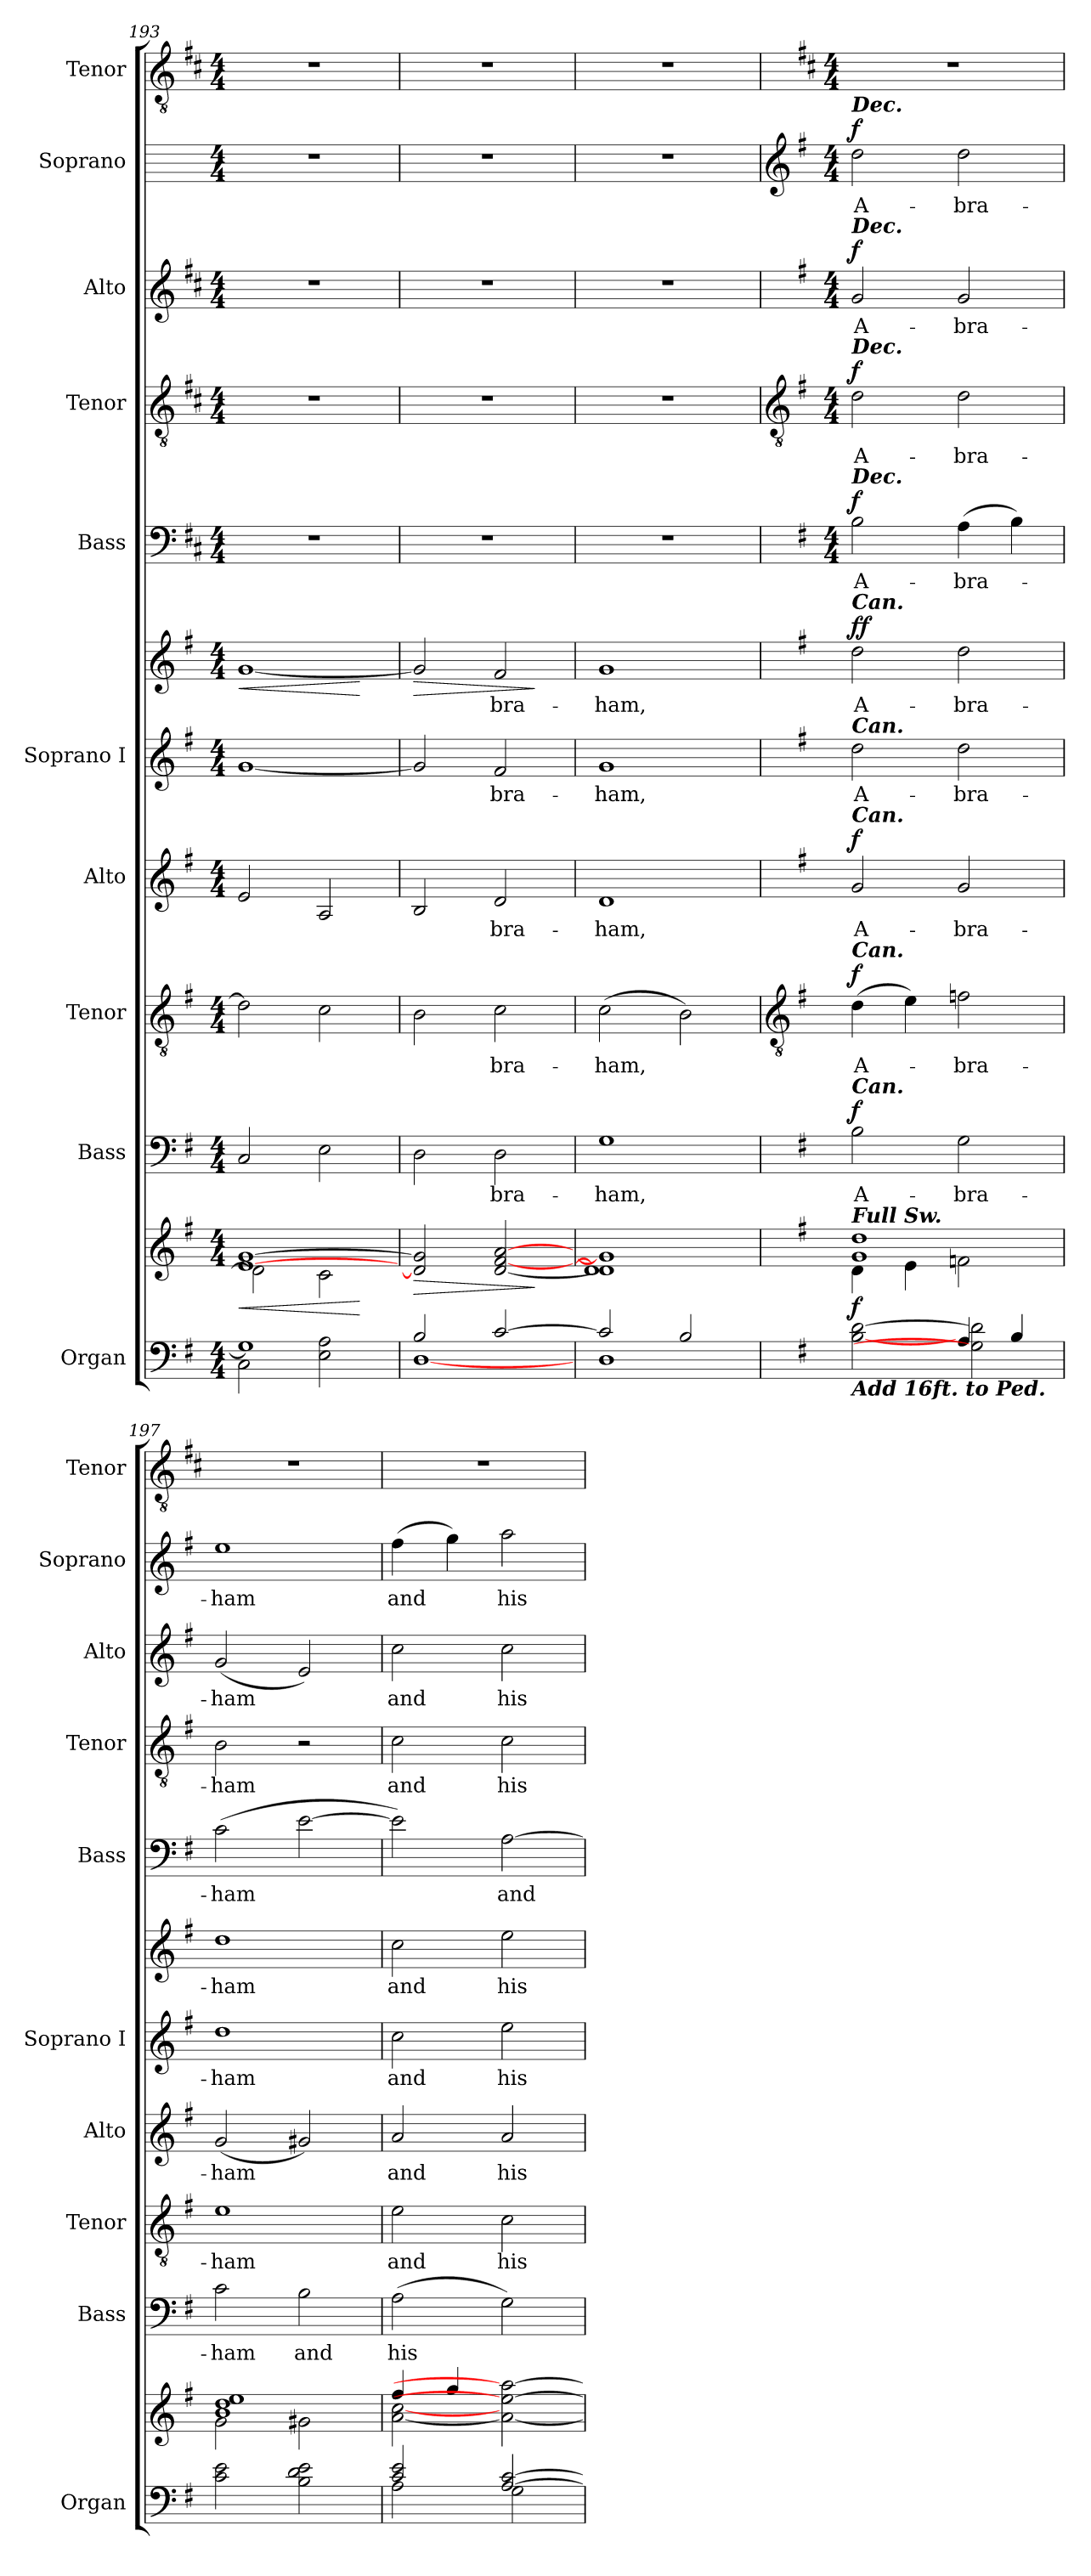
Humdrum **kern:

**kern	**kern	**dynam	**kern	**text	**dynam	**kern	**text	**dynam	**kern	**text	**dynam	**kern	**text	**kern	**text	**dynam	**kern	**text	**dynam	**kern	**text	**dynam	**kern	**text	**dynam	**kern	**text	**dynam	**kern
*part10	*part10	*part10	*part9	*part9	*part9	*part8	*part8	*part8	*part7	*part7	*part7	*part6	*part6	*part6	*part6	*part6	*part5	*part5	*part5	*part4	*part4	*part4	*part3	*part3	*part3	*part2	*part2	*part2	*part1
*staff12	*staff11	*staff11/12	*staff10	*staff10	*staff10	*staff9	*staff9	*staff9	*staff8	*staff8	*staff8	*staff7	*staff7	*staff6	*staff6	*staff6/7	*staff5	*staff5	*staff5	*staff4	*staff4	*staff4	*staff3	*staff3	*staff3	*staff2	*staff2	*staff2	*staff1
*I"Organ	*	*	*I"Bass	*	*	*I"Tenor	*	*	*I"Alto	*	*	*I"Soprano I	*	*	*	*	*I"Bass	*	*	*I"Tenor	*	*	*I"Alto	*	*	*I"Soprano	*	*	*I"Tenor
*I'Organ	*	*	*I'Bass	*	*	*I'Tenor	*	*	*I'Alto	*	*	*I'Soprano I	*	*	*	*	*I'Bass	*	*	*I'Tenor	*	*	*I'Alto	*	*	*I'Soprano	*	*	*I'Tenor
*clefF4	*clefG2	*	*clefF4	*	*	*clefGv2	*	*	*clefG2	*	*	*clefG2	*	*clefG2	*	*	*clefF4	*	*	*clefGv2	*	*	*clefG2	*	*	*	*	*	*clefGv2
*k[f#]	*k[f#]	*	*k[f#]	*	*	*k[f#]	*	*	*k[f#]	*	*	*k[f#]	*	*k[f#]	*	*	*k[f#c#]	*	*	*k[f#c#]	*	*	*k[f#c#]	*	*	*	*	*	*k[f#c#]
*G:	*G:	*	*G:	*	*	*G:	*	*	*G:	*	*	*G:	*	*G:	*	*	*D:	*	*	*D:	*	*	*D:	*	*	*	*	*	*D:
*M4/4	*M4/4	*	*M4/4	*	*	*M4/4	*	*	*M4/4	*	*	*M4/4	*	*M4/4	*	*	*M4/4	*	*	*M4/4	*	*	*M4/4	*	*	*M4/4	*	*	*M4/4
=193	=193	=193	=193	=193	=193	=193	=193	=193	=193	=193	=193	=193	=193	=193	=193	=193	=193	=193	=193	=193	=193	=193	=193	=193	=193	=193	=193	=193	=193
*^	*	*	*	*	*	*	*	*	*	*	*	*	*	*	*	*	*	*	*	*	*	*	*	*	*	*	*	*	*
!	!	!	!LO:HP:b	!	!	!	!	!	!	!	!	!	!	!	!	!	!LO:HP:b	!	!	!	!	!	!	!	!	!	!	!	!	!
*	*	*^	*	*	*	*	*	*	*	*	*	*	*	*	*	*	*	*	*	*	*	*	*	*	*	*	*	*	*	*
1G/]	2C\	[1e [1g	2d\]	<	2C	.	.	2d]	.	.	2e	.	.	[1g	.	[1g	.	<	1r	.	.	1r	.	.	1r	.	.	1r	.	.	1r
.	2E\ 2A\	.	2c\	.	2E\	.	.	2c	.	.	2A	.	.	.	.	.	.	.	.	.	.	.	.	.	.	.	.	.	.	.	.
*v	*v	*	*	*	*	*	*	*	*	*	*	*	*	*	*	*	*	*	*	*	*	*	*	*	*	*	*	*	*	*	*
*	*v	*v	*	*	*	*	*	*	*	*	*	*	*	*	*	*	*	*	*	*	*	*	*	*	*	*	*	*	*	*
.	.	[	.	.	.	.	.	.	.	.	.	.	.	.	.	[	.	.	.	.	.	.	.	.	.	.	.	.	.
=194	=194	=194	=194	=194	=194	=194	=194	=194	=194	=194	=194	=194	=194	=194	=194	=194	=194	=194	=194	=194	=194	=194	=194	=194	=194	=194	=194	=194	=194
*^	*	*	*	*	*	*	*	*	*	*	*	*	*	*	*	*	*	*	*	*	*	*	*	*	*	*	*	*	*
!	!	!	!LO:HP:b	!	!	!	!	!	!	!	!	!	!	!	!	!	!LO:HP:b	!	!	!	!	!	!	!	!	!	!	!	!	!
*	*	*^	*	*	*	*	*	*	*	*	*	*	*	*	*	*	*	*	*	*	*	*	*	*	*	*	*	*	*	*
2B/	[1D\	2d] 2g]	2ryy	>	2D\	.	.	2B	.	.	2B	.	.	2g]	.	2g]	.	>	1r	.	.	1r	.	.	1r	.	.	1r	.	.	1r
!	!	!	!	!	!	!LO:LY:b	!	!	!LO:LY:b	!	!	!LO:LY:b	!	!	!LO:LY:b	!	!LO:LY:b	!	!	!	!	!	!	!	!	!	!	!	!	!	!
[2c/	.	[2d [2f# [2a	2ryy	.	2D\	bra-	.	2c	bra-	.	2d	bra-	.	2f#	bra-	2f#	bra-	.	.	.	.	.	.	.	.	.	.	.	.	.	.
*v	*v	*	*	*	*	*	*	*	*	*	*	*	*	*	*	*	*	*	*	*	*	*	*	*	*	*	*	*	*	*	*
*	*v	*v	*	*	*	*	*	*	*	*	*	*	*	*	*	*	*	*	*	*	*	*	*	*	*	*	*	*	*	*
.	.	]	.	.	.	.	.	.	.	.	.	.	.	.	.	]	.	.	.	.	.	.	.	.	.	.	.	.	.
=195	=195	=195	=195	=195	=195	=195	=195	=195	=195	=195	=195	=195	=195	=195	=195	=195	=195	=195	=195	=195	=195	=195	=195	=195	=195	=195	=195	=195	=195
*^	*^	*	*	*	*	*	*	*	*	*	*	*	*	*	*	*	*	*	*	*	*	*	*	*	*	*	*	*	*
!	!	!	!	!	!	!LO:LY:b	!	!	!LO:LY:b	!	!	!LO:LY:b	!	!	!LO:LY:b	!	!LO:LY:b	!	!	!	!	!	!	!	!	!	!	!	!	!	!
2c/]	1D\	1d] 1g]	1d\]	.	1G	-ham,	.	(>2c	-ham,	.	1d	-ham,	.	1g	-ham,	1g	-ham,	.	1r	.	.	1r	.	.	1r	.	.	1r	.	.	1r
2B/	.	.	.	.	.	.	.	2B)	.	.	.	.	.	.	.	.	.	.	.	.	.	.	.	.	.	.	.	.	.	.	.
!!LO:LB:g=z
=196	=196	=196	=196	=196	=196	=196	=196	=196	=196	=196	=196	=196	=196	=196	=196	=196	=196	=196	=196	=196	=196	=196	=196	=196	=196	=196	=196	=196	=196	=196	=196
*	*	*	*	*	*	*	*	*clefGv2	*	*	*	*	*	*	*	*	*	*	*	*	*	*clefGv2	*	*	*	*	*	*clefG2	*	*	*
*	*	*	*	*	*	*	*	*	*	*	*	*	*	*	*	*	*	*	*k[f#]	*	*	*k[f#]	*	*	*k[f#]	*	*	*k[f#]	*	*	*
*	*	*	*	*	*	*	*	*	*	*	*	*	*	*	*	*	*	*	*G:	*	*	*G:	*	*	*G:	*	*	*G:	*	*	*
*	*	*	*	*	*	*	*	*	*	*	*	*	*	*	*	*	*	*	*M4/4	*	*	*M4/4	*	*	*M4/4	*	*	*M4/4	*	*	*M4/4
!	!	!	!	!	!	!	!	!	!	!	!	!	!	!	!	!	!	!	!	!	!	!	!	!	!	!	!	!LO:TX:a:Bi:t=Dec.	!	!	!
!	!	!	!	!	!	!	!	!	!	!	!	!	!	!	!	!	!	!	!	!	!	!	!	!	!LO:TX:a:Bi:t=Dec.	!	!	!	!	!	!
!	!	!	!	!	!	!	!	!	!	!	!	!	!	!	!	!	!	!	!	!	!	!LO:TX:a:Bi:t=Dec.	!	!	!	!	!	!	!	!	!
!	!	!	!	!	!	!	!	!	!	!	!	!	!	!	!	!	!	!	!LO:TX:a:Bi:t=Dec.	!	!	!	!	!	!	!	!	!	!	!	!
!	!	!	!	!	!	!	!	!	!	!	!	!	!	!	!	!LO:TX:a:Bi:t=Can.	!	!	!	!	!	!	!	!	!	!	!	!	!	!	!
!	!	!	!	!	!	!	!	!	!	!	!	!	!	!LO:TX:a:Bi:t=Can.	!	!	!	!	!	!	!	!	!	!	!	!	!	!	!	!	!
!	!	!	!	!	!	!	!	!	!	!	!LO:TX:a:Bi:t=Can.	!	!	!	!	!	!	!	!	!	!	!	!	!	!	!	!	!	!	!	!
!	!	!	!	!	!	!	!	!LO:TX:a:Bi:t=Can.	!	!	!	!	!	!	!	!	!	!	!	!	!	!	!	!	!	!	!	!	!	!	!
!	!	!	!	!	!LO:TX:a:Bi:t=Can.	!	!	!	!	!	!	!	!	!	!	!	!	!	!	!	!	!	!	!	!	!	!	!	!	!	!
!	!	!LO:TX:a:Bi:t=Full Sw.	!	!	!	!	!	!	!	!	!	!	!	!	!	!	!	!	!	!	!	!	!	!	!	!	!	!	!	!	!
!LO:TX:b:Bi:t=Add 16ft. to Ped.	!	!	!	!	!	!	!	!	!	!	!	!	!	!	!	!	!	!	!	!	!	!	!	!	!	!	!	!	!	!	!
!	!	!	!	!LO:DY:b	!	!LO:LY:b	!LO:DY:b	!	!LO:LY:b	!LO:DY:b	!	!LO:LY:b	!LO:DY:b	!	!LO:LY:b	!	!LO:LY:b	!LO:DY:b=2	!	!LO:LY:b	!	!	!LO:LY:b	!	!	!LO:LY:b	!	!	!LO:LY:b	!	!
!	!	!	!	!	!	!	!	!	!	!	!	!	!	!	!	!	!	!LO:DY:n=1:b	!	!	!LO:DY:b	!	!	!LO:DY:b	!	!	!LO:DY:b	!	!	!LO:DY:b	!
2ryy	[2B\ [2d\	4d\	1g\ 1dd\	f	2B	A-	f	(>4d	A-	f	2g	A-	f	2dd	A-	2dd	A-	f f	2B	A-	f	2d	A-	f	2g	A-	f	2dd	A-	f	1r
.	.	4e\	.	.	.	.	.	4e)	.	.	.	.	.	.	.	.	.	.	.	.	.	.	.	.	.	.	.	.	.	.	.
!	!	!	!	!	!	!LO:LY:b	!	!	!LO:LY:b	!	!	!LO:LY:b	!	!	!LO:LY:b	!	!LO:LY:b	!	!	!LO:LY:b	!	!	!LO:LY:b	!	!	!LO:LY:b	!	!	!LO:LY:b	!	!
4A/	2G\] 2d\]	2fn\	.	.	2G	-bra-	.	2fn	bra-	.	2g	-bra-	.	2dd	-bra-	2dd	-bra-	.	(>4A	-bra-	.	2d	-bra-	.	2g	-bra-	.	2dd	-bra-	.	.
4B/	.	.	.	.	.	.	.	.	.	.	.	.	.	.	.	.	.	.	4B)	.	.	.	.	.	.	.	.	.	.	.	.
=197	=197	=197	=197	=197	=197	=197	=197	=197	=197	=197	=197	=197	=197	=197	=197	=197	=197	=197	=197	=197	=197	=197	=197	=197	=197	=197	=197	=197	=197	=197	=197
!	!	!	!	!	!	!LO:LY:b	!	!	!LO:LY:b	!	!	!LO:LY:b	!	!	!LO:LY:b	!	!LO:LY:b	!	!	!LO:LY:b	!	!	!LO:LY:b	!	!	!LO:LY:b	!	!	!LO:LY:b	!	!
2c\ 2e\	2ryy	1b/ 1dd/ 1ee/	2g\	.	2c	-ham	.	1e	-ham	.	(<2g	-ham	.	1dd	-ham	1dd	-ham	.	(>2c	-ham	.	2B	-ham	.	(<2g	-ham	.	1ee	-ham	.	1r
!	!	!	!	!	!	!LO:LY:b	!	!	!	!	!	!	!	!	!	!	!	!	!	!	!	!	!	!	!	!	!	!	!	!	!
2B\ 2d\ 2e\	2ryy	.	2g#X\	.	2B	and	.	.	.	.	2g#X)	.	.	.	.	.	.	.	[2e	.	.	2r	.	.	2e)	.	.	.	.	.	.
=198	=198	=198	=198	=198	=198	=198	=198	=198	=198	=198	=198	=198	=198	=198	=198	=198	=198	=198	=198	=198	=198	=198	=198	=198	=198	=198	=198	=198	=198	=198	=198
!	!	!	!	!	!	!LO:LY:b	!	!	!LO:LY:b	!	!	!LO:LY:b	!	!	!LO:LY:b	!	!LO:LY:b	!	!	!	!	!	!LO:LY:b	!	!	!LO:LY:b	!	!	!LO:LY:b	!	!
2c/ 2e/	2A\	4ff#/	[2a\ [2cc\	.	(>2A	his	.	2e	and	.	2a	and	.	2cc	and	2cc	and	.	2e])	.	.	2c	and	.	2cc	and	.	(>4ff#	and	.	1r
.	.	4gg/	.	.	.	.	.	.	.	.	.	.	.	.	.	.	.	.	.	.	.	.	.	.	.	.	.	4gg)	.	.	.
!	!	!	!	!	!	!	!	!	!LO:LY:b	!	!	!LO:LY:b	!	!	!LO:LY:b	!	!LO:LY:b	!	!	!LO:LY:b	!	!	!LO:LY:b	!	!	!LO:LY:b	!	!	!LO:LY:b	!	!
[2A/ [2c/	2G\	2ryy	2a\_ 2ee\_ 2aa\_	.	2G)	.	.	2c	his	.	2a	his	.	2ee	his	2ee	his	.	[2A	and	.	2c	his	.	2cc	his	.	2aa	his	.	.
*v	*v	*	*	*	*	*	*	*	*	*	*	*	*	*	*	*	*	*	*	*	*	*	*	*	*	*	*	*	*	*	*
*	*v	*v	*	*	*	*	*	*	*	*	*	*	*	*	*	*	*	*	*	*	*	*	*	*	*	*	*	*	*	*
=	=	=	=	=	=	=	=	=	=	=	=	=	=	=	=	=	=	=	=	=	=	=	=	=	=	=	=	=	=
*-	*-	*-	*-	*-	*-	*-	*-	*-	*-	*-	*-	*-	*-	*-	*-	*-	*-	*-	*-	*-	*-	*-	*-	*-	*-	*-	*-	*-	*-
